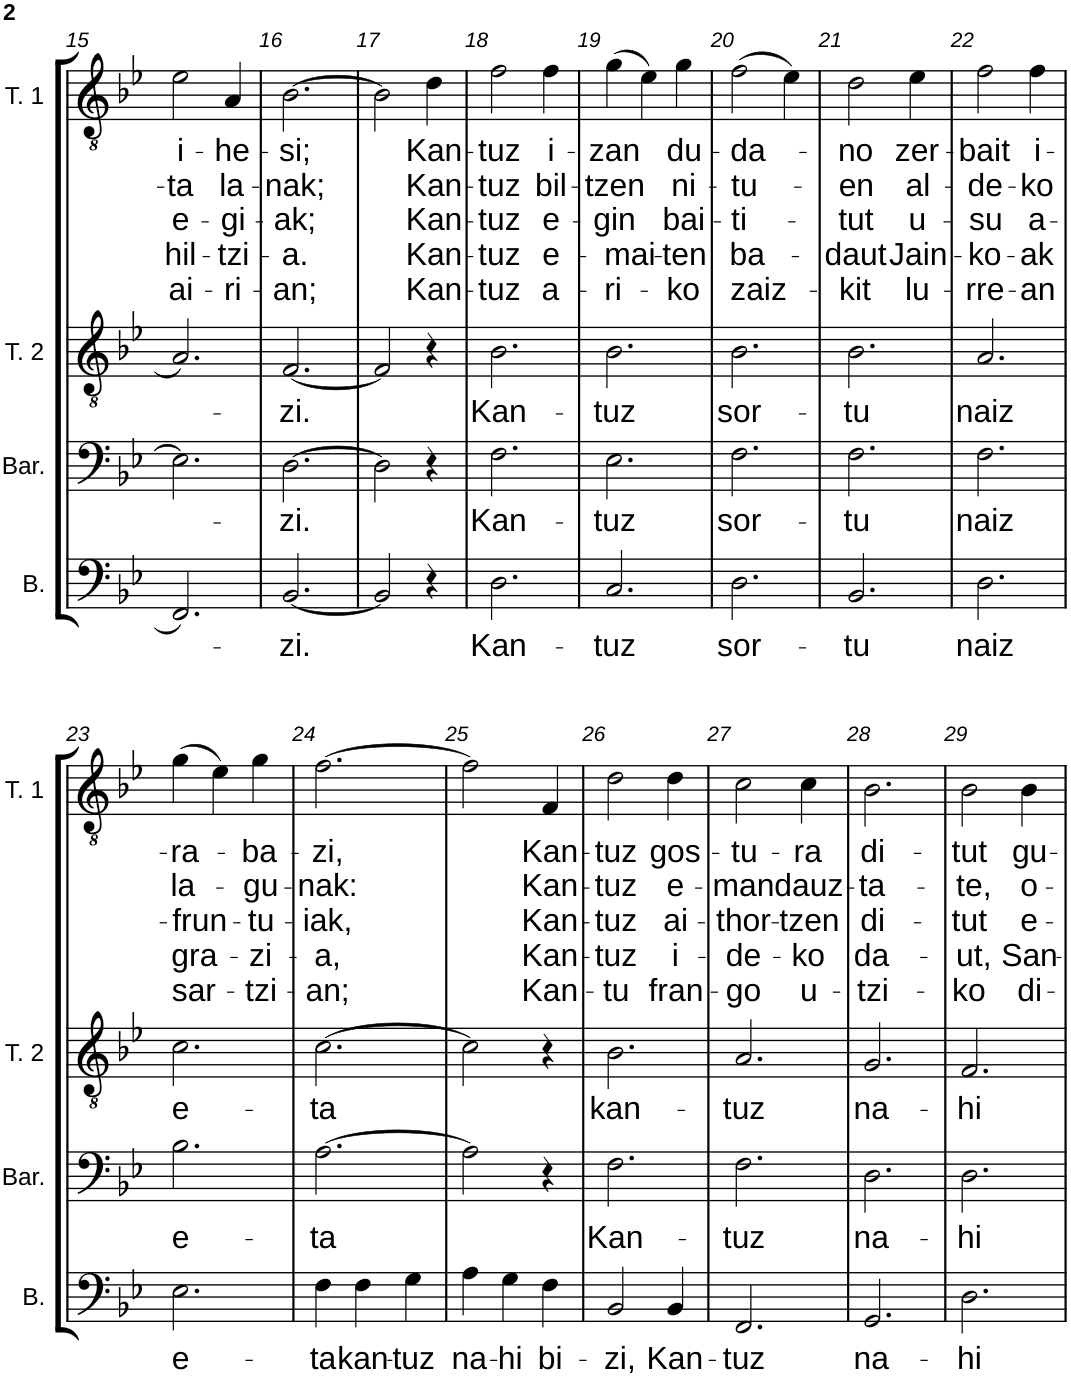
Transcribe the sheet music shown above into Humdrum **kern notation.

**kern	**text	**kern	**text	**kern	**text	**kern	**text	**text	**text	**text	**text
*part4	*part4	*part3	*part3	*part2	*part2	*part1	*part1	*part1	*part1	*part1	*part1
*staff4	*staff4	*staff3	*staff3	*staff2	*staff2	*staff1	*staff1	*staff1	*staff1	*staff1	*staff1
*I"Basse	*	*I"Baryton	*	*I"Ténor 2	*	*I"Ténor 1	*	*	*	*	*
*I'B.	*	*I'Bar.	*	*I'T. 2	*	*I'T. 1	*	*	*	*	*
!!LO:PB:g=z
*clefF4	*	*clefF4	*	*clefGv2	*	*clefGv2	*	*	*	*	*
*k[b-e-]	*	*k[b-e-]	*	*k[b-e-]	*	*k[b-e-]	*	*	*	*	*
*M3/4	*	*M3/4	*	*M3/4	*	*M3/4	*	*	*	*	*
=15	=15	=15	=15	=15	=15	=15	=15	=15	=15	=15	=15
!	!	!	!	!	!	!	!LO:LY:b	!LO:LY:b	!LO:LY:b	!LO:LY:b	!LO:LY:b
2.FF/	.	2.E-\]	.	2.A/	.	2e-\	i-	-ta	e-	hil-	ai-
!	!	!	!	!	!	!	!LO:LY:b	!LO:LY:b	!LO:LY:b	!LO:LY:b	!LO:LY:b
.	.	.	.	.	.	4A/	-he-	la-	-gi-	-tzi-	-ri-
=16	=16	=16	=16	=16	=16	=16	=16	=16	=16	=16	=16
!	!LO:LY:b	!	!LO:LY:b	!	!LO:LY:b	!	!LO:LY:b	!LO:LY:b	!LO:LY:b	!LO:LY:b	!LO:LY:b
[2.BB-/	-zi.	[2.D\	-zi.	[2.F/	-zi.	[2.B-\	-si;	-nak;	-ak;	-a.	-an;
=17	=17	=17	=17	=17	=17	=17	=17	=17	=17	=17	=17
2BB-/]	.	2D\]	.	2F/]	.	2B-\]	.	.	.	.	.
!	!	!	!	!	!	!	!LO:LY:b	!LO:LY:b	!LO:LY:b	!LO:LY:b	!LO:LY:b
4r	.	4r	.	4r	.	4d\	Kan-	Kan-	Kan-	Kan-	Kan-
=18	=18	=18	=18	=18	=18	=18	=18	=18	=18	=18	=18
!	!LO:LY:b	!	!LO:LY:b	!	!LO:LY:b	!	!LO:LY:b	!LO:LY:b	!LO:LY:b	!LO:LY:b	!LO:LY:b
2.D\	Kan-	2.F\	Kan-	2.B-\	Kan-	2f\	-tuz	-tuz	-tuz	-tuz	-tuz
!	!	!	!	!	!	!	!LO:LY:b	!LO:LY:b	!LO:LY:b	!LO:LY:b	!LO:LY:b
.	.	.	.	.	.	4f\	i-	bil-	e-	e-	a-
=19	=19	=19	=19	=19	=19	=19	=19	=19	=19	=19	=19
!	!LO:LY:b	!	!LO:LY:b	!	!LO:LY:b	!	!LO:LY:b	!LO:LY:b	!LO:LY:b	!LO:LY:b	!LO:LY:b
2.C/	-tuz	2.E-\	-tuz	2.B-\	-tuz	(4g\	-zan	-tzen	-gin	-mai-	-ri-
.	.	.	.	.	.	4e-\)	.	.	.	.	.
!	!	!	!	!	!	!	!LO:LY:b	!LO:LY:b	!LO:LY:b	!LO:LY:b	!LO:LY:b
.	.	.	.	.	.	4g\	du-	ni-	bai-	-ten	-ko
=20	=20	=20	=20	=20	=20	=20	=20	=20	=20	=20	=20
!	!LO:LY:b	!	!LO:LY:b	!	!LO:LY:b	!	!LO:LY:b	!LO:LY:b	!LO:LY:b	!LO:LY:b	!LO:LY:b
2.D\	sor-	2.F\	sor-	2.B-\	sor-	(2f\	-da-	-tu-	-ti-	ba-	zaiz-
.	.	.	.	.	.	4e-\)	.	.	.	.	.
=21	=21	=21	=21	=21	=21	=21	=21	=21	=21	=21	=21
!	!LO:LY:b	!	!LO:LY:b	!	!LO:LY:b	!	!LO:LY:b	!LO:LY:b	!LO:LY:b	!LO:LY:b	!LO:LY:b
2.BB-/	-tu	2.F\	-tu	2.B-\	-tu	2d\	-no	-en	-tut	-daut	-kit
!	!	!	!	!	!	!	!LO:LY:b	!LO:LY:b	!LO:LY:b	!LO:LY:b	!LO:LY:b
.	.	.	.	.	.	4e-\	zer-	al-	u-	Jain-	lu-
=22	=22	=22	=22	=22	=22	=22	=22	=22	=22	=22	=22
!	!LO:LY:b	!	!LO:LY:b	!	!LO:LY:b	!	!LO:LY:b	!LO:LY:b	!LO:LY:b	!LO:LY:b	!LO:LY:b
2.D\	naiz	2.F\	naiz	2.A/	naiz	2f\	-bait	-de-	-su	-ko-	-rre-
!	!	!	!	!	!	!	!LO:LY:b	!LO:LY:b	!LO:LY:b	!LO:LY:b	!LO:LY:b
.	.	.	.	.	.	4f\	i-	-ko	a-	-ak	-an
!!LO:LB:g=z
=23	=23	=23	=23	=23	=23	=23	=23	=23	=23	=23	=23
!	!LO:LY:b	!	!LO:LY:b	!	!LO:LY:b	!	!LO:LY:b	!LO:LY:b	!LO:LY:b	!LO:LY:b	!LO:LY:b
2.E-\	e-	2.B-\	e-	2.c\	e-	(4g\	-ra-	la-	-frun-	gra-	sar-
.	.	.	.	.	.	4e-\)	.	.	.	.	.
!	!	!	!	!	!	!	!LO:LY:b	!LO:LY:b	!LO:LY:b	!LO:LY:b	!LO:LY:b
.	.	.	.	.	.	4g\	-ba-	-gu-	-tu-	-zi-	-tzi-
=24	=24	=24	=24	=24	=24	=24	=24	=24	=24	=24	=24
!	!LO:LY:b	!	!LO:LY:b	!	!LO:LY:b	!	!LO:LY:b	!LO:LY:b	!LO:LY:b	!LO:LY:b	!LO:LY:b
4F\	-ta	[2.A\	-ta	[2.c\	-ta	[2.f\	-zi,	-nak:	-iak,	-a,	-an;
!	!LO:LY:b	!	!	!	!	!	!	!	!	!	!
4F\	kan-	.	.	.	.	.	.	.	.	.	.
!	!LO:LY:b	!	!	!	!	!	!	!	!	!	!
4G\	-tuz	.	.	.	.	.	.	.	.	.	.
=25	=25	=25	=25	=25	=25	=25	=25	=25	=25	=25	=25
!	!LO:LY:b	!	!	!	!	!	!	!	!	!	!
4A\	na-	2A\]	.	2c\]	.	2f\]	.	.	.	.	.
!	!LO:LY:b	!	!	!	!	!	!	!	!	!	!
4G\	-hi	.	.	.	.	.	.	.	.	.	.
!	!LO:LY:b	!	!	!	!	!	!LO:LY:b	!LO:LY:b	!LO:LY:b	!LO:LY:b	!LO:LY:b
4F\	bi-	4r	.	4r	.	4F/	Kan-	Kan-	Kan-	Kan-	Kan-
=26	=26	=26	=26	=26	=26	=26	=26	=26	=26	=26	=26
!	!LO:LY:b	!	!LO:LY:b	!	!LO:LY:b	!	!LO:LY:b	!LO:LY:b	!LO:LY:b	!LO:LY:b	!LO:LY:b
2BB-/	-zi,	2.F\	Kan-	2.B-\	kan-	2d\	-tuz	-tuz	-tuz	-tuz	-tu
!	!LO:LY:b	!	!	!	!	!	!LO:LY:b	!LO:LY:b	!LO:LY:b	!LO:LY:b	!LO:LY:b
4BB-/	Kan-	.	.	.	.	4d\	gos-	e-	ai-	i-	fran-
=27	=27	=27	=27	=27	=27	=27	=27	=27	=27	=27	=27
!	!LO:LY:b	!	!LO:LY:b	!	!LO:LY:b	!	!LO:LY:b	!LO:LY:b	!LO:LY:b	!LO:LY:b	!LO:LY:b
2.FF/	-tuz	2.F\	-tuz	2.A/	-tuz	2c\	-tu-	-man	-thor-	-de-	-go
!	!	!	!	!	!	!	!LO:LY:b	!LO:LY:b	!LO:LY:b	!LO:LY:b	!LO:LY:b
.	.	.	.	.	.	4c\	-ra	dauz-	-tzen	-ko	u-
=28	=28	=28	=28	=28	=28	=28	=28	=28	=28	=28	=28
!	!LO:LY:b	!	!LO:LY:b	!	!LO:LY:b	!	!LO:LY:b	!LO:LY:b	!LO:LY:b	!LO:LY:b	!LO:LY:b
2.GG/	na-	2.D\	na-	2.G/	na-	2.B-\	di-	-ta-	di-	da-	-tzi-
=29	=29	=29	=29	=29	=29	=29	=29	=29	=29	=29	=29
!	!LO:LY:b	!	!LO:LY:b	!	!LO:LY:b	!	!LO:LY:b	!LO:LY:b	!LO:LY:b	!LO:LY:b	!LO:LY:b
2.D\	-hi	2.D\	-hi	2.F/	-hi	2B-\	-tut	-te,	-tut	-ut,	-ko
!	!	!	!	!	!	!	!LO:LY:b	!LO:LY:b	!LO:LY:b	!LO:LY:b	!LO:LY:b
.	.	.	.	.	.	4B-\	gu-	o-	e-	San-	di-
=	=	=	=	=	=	=	=	=	=	=	=
*-	*-	*-	*-	*-	*-	*-	*-	*-	*-	*-	*-
